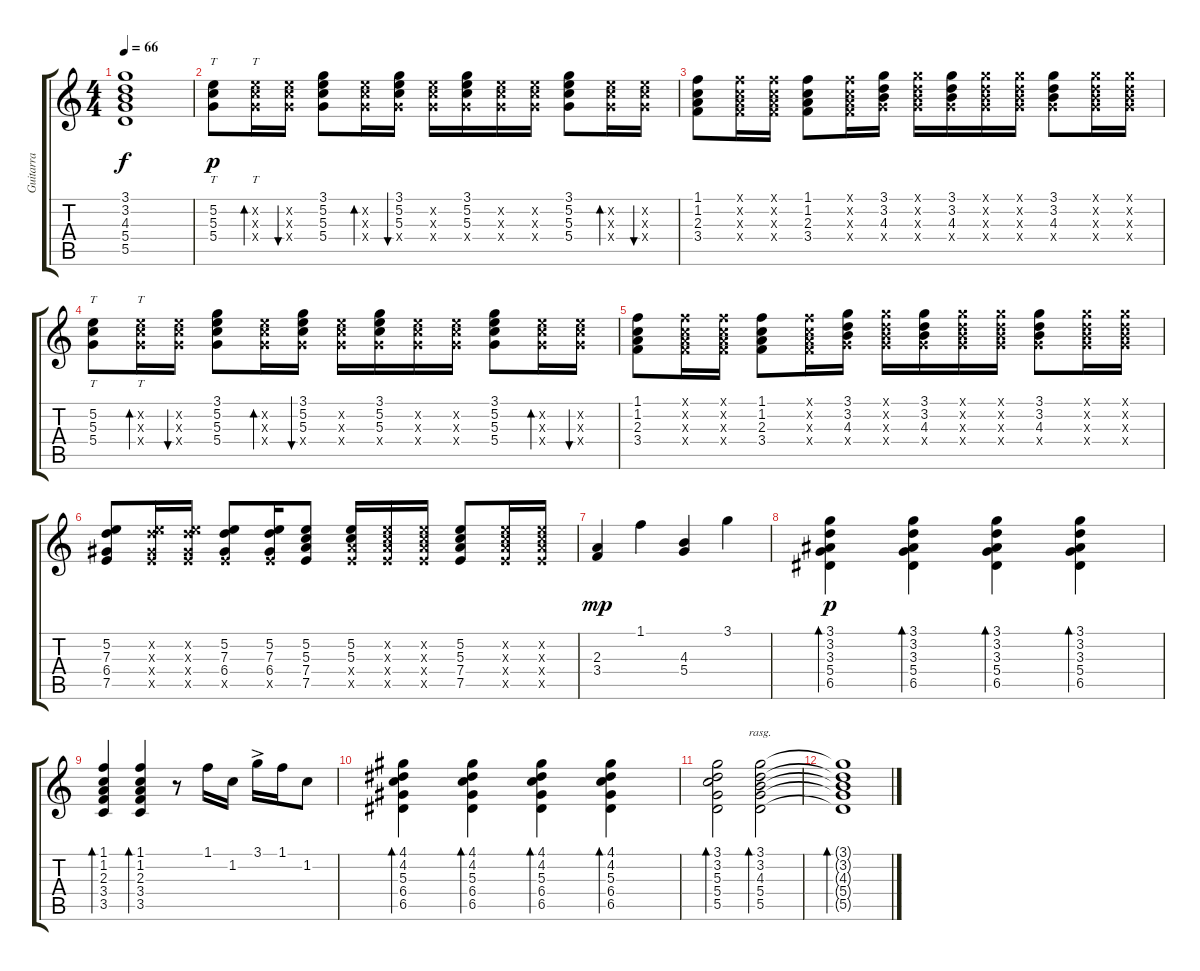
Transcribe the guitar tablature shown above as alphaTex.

\track ("Guitarra" "Guitarra") {instrument acousticguitarsteel}
\staff {score tabs}
\tuning (E4 B3 G3 D3 A2 E2) {hide}
\ts (4 4)
\tempo 66
\clef g2
\ks c
(3.1 3.2 4.3 5.4 5.5).1{dy f} |
(5.2 5.3 5.4).8{tt dy p} (5.2{x} 5.3{x} 5.4{x}).16{tt bd 60} (5.2{x} 5.3{x} 5.4{x}).16{bu 60} (3.1 5.2 5.3 5.4).8 (5.2{x} 5.3{x} 5.4{x}).16{bd 60} (3.1 5.2 5.3 5.4{x}).16{bu 60} (5.2{x} 5.3{x} 5.4{x}).16 (3.1 5.2 5.3 5.4{x}).16 (5.2{x} 5.3{x} 5.4{x}).16 (5.2{x} 5.3{x} 5.4{x}).16 (3.1 5.2 5.3 5.4).8 (5.2{x} 5.3{x} 5.4{x}).16{bd 60} (5.2{x} 5.3{x} 5.4{x}).16{bu 60} |
(1.1 1.2 2.3 3.4).8 (1.1{x} 1.2{x} 2.3{x} 3.4{x}).16 (1.1{x} 1.2{x} 2.3{x} 3.4{x}).16 (1.1 1.2 2.3 3.4).8 (1.1{x} 1.2{x} 2.3{x} 3.4{x}).16 (3.1 3.2 4.3 5.4{x}).16 (3.1{x} 3.2{x} 4.3{x} 5.4{x}).16 (3.1 3.2 4.3 5.4{x}).16 (3.1{x} 3.2{x} 4.3{x} 5.4{x}).16 (3.1{x} 3.2{x} 4.3{x} 5.4{x}).16 (3.1 3.2 4.3 5.4{x}).8 (3.1{x} 3.2{x} 4.3{x} 5.4{x}).16 (3.1{x} 3.2{x} 4.3{x} 5.4{x}).16 |
(5.2 5.3 5.4).8{tt} (5.2{x} 5.3{x} 5.4{x}).16{tt bd 60} (5.2{x} 5.3{x} 5.4{x}).16{bu 60} (3.1 5.2 5.3 5.4).8 (5.2{x} 5.3{x} 5.4{x}).16{bd 60} (3.1 5.2 5.3 5.4{x}).16{bu 60} (5.2{x} 5.3{x} 5.4{x}).16 (3.1 5.2 5.3 5.4{x}).16 (5.2{x} 5.3{x} 5.4{x}).16 (5.2{x} 5.3{x} 5.4{x}).16 (3.1 5.2 5.3 5.4).8 (5.2{x} 5.3{x} 5.4{x}).16{bd 60} (5.2{x} 5.3{x} 5.4{x}).16{bu 60} |
(1.1 1.2 2.3 3.4).8 (1.1{x} 1.2{x} 2.3{x} 3.4{x}).16 (1.1{x} 1.2{x} 2.3{x} 3.4{x}).16 (1.1 1.2 2.3 3.4).8 (1.1{x} 1.2{x} 2.3{x} 3.4{x}).16 (3.1 3.2 4.3 5.4{x}).16 (3.1{x} 3.2{x} 4.3{x} 5.4{x}).16 (3.1 3.2 4.3 5.4{x}).16 (3.1{x} 3.2{x} 4.3{x} 5.4{x}).16 (3.1{x} 3.2{x} 4.3{x} 5.4{x}).16 (3.1 3.2 4.3 5.4{x}).8 (3.1{x} 3.2{x} 4.3{x} 5.4{x}).16 (3.1{x} 3.2{x} 4.3{x} 5.4{x}).16 |
(5.2 7.3 6.4 7.5).8 (5.2{x} 7.3{x} 6.4{x} 7.5{x}).16 (5.2{x} 7.3{x} 6.4{x} 7.5{x}).16 (5.2 7.3 6.4 7.5{x}).8 (5.2 7.3 6.4 7.5{x}).16 (5.2 5.3 7.4 7.5).8 (5.2 5.3 7.4{x} 7.5{x}).16 (5.2{x} 5.3{x} 7.4{x} 7.5{x}).16 (5.2{x} 5.3{x} 7.4{x} 7.5{x}).16 (5.2 5.3 7.4 7.5).8 (5.2{x} 5.3{x} 7.4{x} 7.5{x}).16 (5.2{x} 5.3{x} 7.4{x} 7.5{x}).16 |
(2.3 3.4).4{dy mp} 1.1.4 (4.3 5.4).4 3.1.4 |
(3.1 3.2 3.3 5.4 6.5).4{bd 60 dy p volume 3 instrument acousticguitarsteel} (3.1 3.2 3.3 5.4 6.5).4{bd 30} (3.1 3.2 3.3 5.4 6.5).4{bd 30} (3.1 3.2 3.3 5.4 6.5).4{bd 30} |
(1.1 1.2 2.3 3.4 3.5).4{bd 30} (1.1 1.2 2.3 3.4 3.5).4{bd 30} r.8 1.1.16 1.2.16 3.1{ac}.16 1.1.16 1.2.8 |
(4.1 4.2 5.3 6.4 6.5).4{bd 30} (4.1 4.2 5.3 6.4 6.5).4{bd 30} (4.1 4.2 5.3 6.4 6.5).4{bd 30} (4.1 4.2 5.3 6.4 6.5).4{bd 30} |
(3.1 3.2 5.3 5.4 5.5).2{bd 30} (3.1 3.2 4.3 5.4 5.5).2{bd 480 rasg ii} |
(3.1{t} 3.2{t} 4.3{t} 5.4{t} 5.5{t}).1{bd 480}
